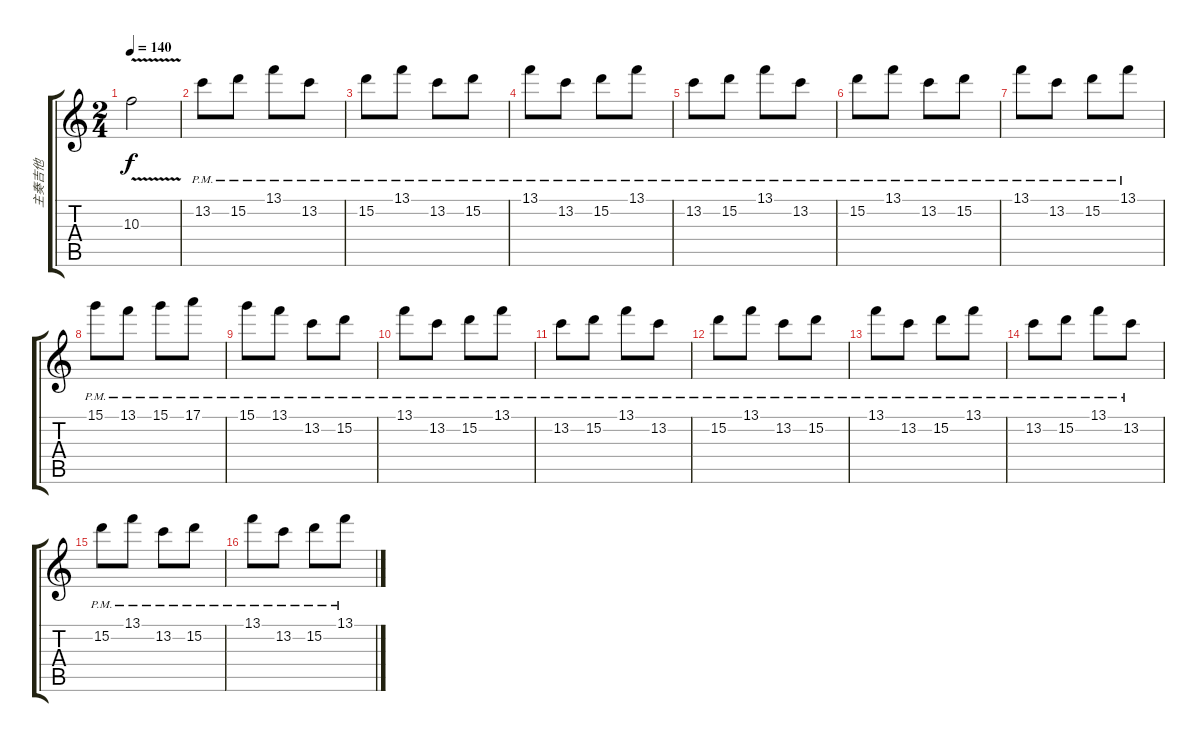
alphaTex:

\track ("主奏吉他" "主奏吉他") {instrument acousticguitarsteel}
\staff {score tabs}
\tuning (E4 B3 G3 D3 A2 E2) {hide}
\ts (2 4)
\tempo 140
\clef g2
\ks c
10.3{v}.2{dy f} |
13.2{pm}.8 15.2{pm}.8 13.1{pm}.8 13.2{pm}.8 |
15.2{pm}.8 13.1{pm}.8 13.2{pm}.8 15.2{pm}.8 |
13.1{pm}.8 13.2{pm}.8 15.2{pm}.8 13.1{pm}.8 |
13.2{pm}.8 15.2{pm}.8 13.1{pm}.8 13.2{pm}.8 |
15.2{pm}.8 13.1{pm}.8 13.2{pm}.8 15.2{pm}.8 |
13.1{pm}.8 13.2{pm}.8 15.2{pm}.8 13.1{pm}.8 |
15.1{pm}.8 13.1{pm}.8 15.1{pm}.8 17.1{pm}.8 |
15.1{pm}.8 13.1{pm}.8 13.2{pm}.8 15.2{pm}.8 |
13.1{pm}.8 13.2{pm}.8 15.2{pm}.8 13.1{pm}.8 |
13.2{pm}.8 15.2{pm}.8 13.1{pm}.8 13.2{pm}.8 |
15.2{pm}.8 13.1{pm}.8 13.2{pm}.8 15.2{pm}.8 |
13.1{pm}.8 13.2{pm}.8 15.2{pm}.8 13.1{pm}.8 |
13.2{pm}.8 15.2{pm}.8 13.1{pm}.8 13.2{pm}.8 |
15.2{pm}.8 13.1{pm}.8 13.2{pm}.8 15.2{pm}.8 |
13.1{pm}.8 13.2{pm}.8 15.2{pm}.8 13.1{pm}.8
